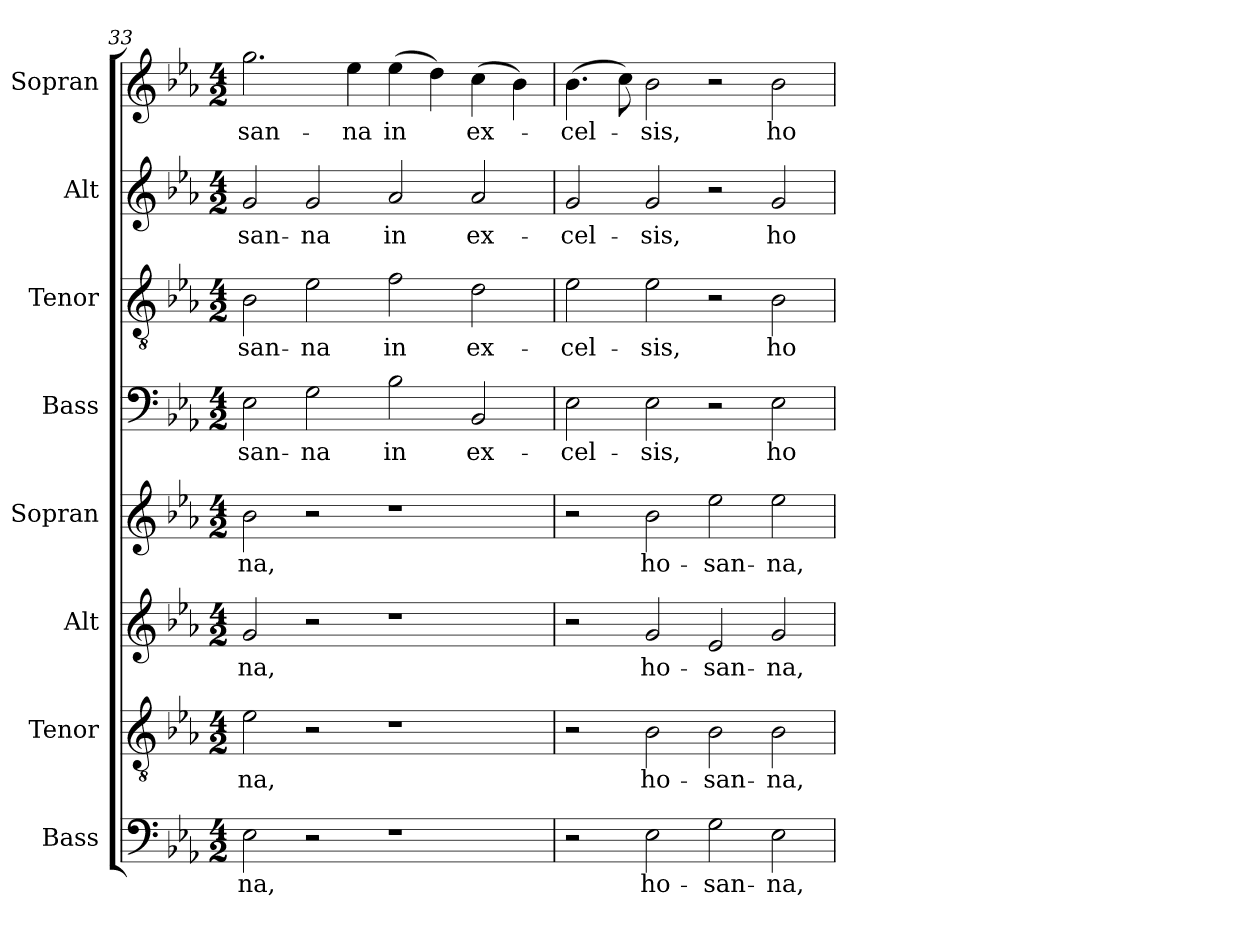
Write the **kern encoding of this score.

**kern	**text	**kern	**text	**kern	**text	**kern	**text	**kern	**text	**kern	**text	**kern	**text	**kern	**text
*part8	*part8	*part7	*part7	*part6	*part6	*part5	*part5	*part4	*part4	*part3	*part3	*part2	*part2	*part1	*part1
*staff8	*staff8	*staff7	*staff7	*staff6	*staff6	*staff5	*staff5	*staff4	*staff4	*staff3	*staff3	*staff2	*staff2	*staff1	*staff1
*I"Bass	*	*I"Tenor	*	*I"Alt	*	*I"Sopran	*	*I"Bass	*	*I"Tenor	*	*I"Alt	*	*I"Sopran	*
*I'B.	*	*I'T.	*	*I'A.	*	*I'S.	*	*I'B.	*	*I'T.	*	*I'A.	*	*I'S.	*
!!LO:PB:g=z
*clefF4	*	*clefGv2	*	*clefG2	*	*clefG2	*	*clefF4	*	*clefGv2	*	*clefG2	*	*clefG2	*
*k[b-e-a-]	*	*k[b-e-a-]	*	*k[b-e-a-]	*	*k[b-e-a-]	*	*k[b-e-a-]	*	*k[b-e-a-]	*	*k[b-e-a-]	*	*k[b-e-a-]	*
*E-:	*	*E-:	*	*E-:	*	*E-:	*	*E-:	*	*E-:	*	*E-:	*	*E-:	*
*M4/2	*	*M4/2	*	*M4/2	*	*M4/2	*	*M4/2	*	*M4/2	*	*M4/2	*	*M4/2	*
=33	=33	=33	=33	=33	=33	=33	=33	=33	=33	=33	=33	=33	=33	=33	=33
!	!LO:LY:b	!	!LO:LY:b	!	!LO:LY:b	!	!LO:LY:b	!	!LO:LY:b	!	!LO:LY:b	!	!LO:LY:b	!	!LO:LY:b
2E-\	-na,	2e-\	-na,	2g/	-na,	2b-\	-na,	2E-\	-san-	2B-\	-san-	2g/	-san-	2.gg\	-san-
!	!	!	!	!	!	!	!	!	!LO:LY:b	!	!LO:LY:b	!	!LO:LY:b	!	!
2r	.	2r	.	2r	.	2r	.	2G\	-na	2e-\	-na	2g/	-na	.	.
!	!	!	!	!	!	!	!	!	!	!	!	!	!	!	!LO:LY:b
.	.	.	.	.	.	.	.	.	.	.	.	.	.	4ee-\	-na
!	!	!	!	!	!	!	!	!	!LO:LY:b	!	!LO:LY:b	!	!LO:LY:b	!	!LO:LY:b
1r	.	1r	.	1r	.	1r	.	2B-\	in	2f\	in	2a-/	in	(>4ee-\	in
.	.	.	.	.	.	.	.	.	.	.	.	.	.	4dd\)	.
!	!	!	!	!	!	!	!	!	!LO:LY:b	!	!LO:LY:b	!	!LO:LY:b	!	!LO:LY:b
.	.	.	.	.	.	.	.	2BB-/	ex-	2d\	ex-	2a-/	ex-	(>4cc\	ex-
.	.	.	.	.	.	.	.	.	.	.	.	.	.	4b-\)	.
=34	=34	=34	=34	=34	=34	=34	=34	=34	=34	=34	=34	=34	=34	=34	=34
!	!	!	!	!	!	!	!	!	!LO:LY:b	!	!LO:LY:b	!	!LO:LY:b	!	!LO:LY:b
2r	.	2r	.	2r	.	2r	.	2E-\	-cel-	2e-\	-cel-	2g/	-cel-	(>4.b-\	-cel-
.	.	.	.	.	.	.	.	.	.	.	.	.	.	8cc\)	.
!	!LO:LY:b	!	!LO:LY:b	!	!LO:LY:b	!	!LO:LY:b	!	!LO:LY:b	!	!LO:LY:b	!	!LO:LY:b	!	!LO:LY:b
2E-\	ho-	2B-\	ho-	2g/	ho-	2b-\	ho-	2E-\	-sis,	2e-\	-sis,	2g/	-sis,	2b-\	-sis,
!	!LO:LY:b	!	!LO:LY:b	!	!LO:LY:b	!	!LO:LY:b	!	!	!	!	!	!	!	!
2G\	-san-	2B-\	-san-	2e-/	-san-	2ee-\	-san-	2r	.	2r	.	2r	.	2r	.
!	!LO:LY:b	!	!LO:LY:b	!	!LO:LY:b	!	!LO:LY:b	!	!LO:LY:b	!	!LO:LY:b	!	!LO:LY:b	!	!LO:LY:b
2E-\	-na,	2B-\	-na,	2g/	-na,	2ee-\	-na,	2E-\	ho-	2B-\	ho-	2g/	ho-	2b-\	ho-
=	=	=	=	=	=	=	=	=	=	=	=	=	=	=	=
*-	*-	*-	*-	*-	*-	*-	*-	*-	*-	*-	*-	*-	*-	*-	*-
